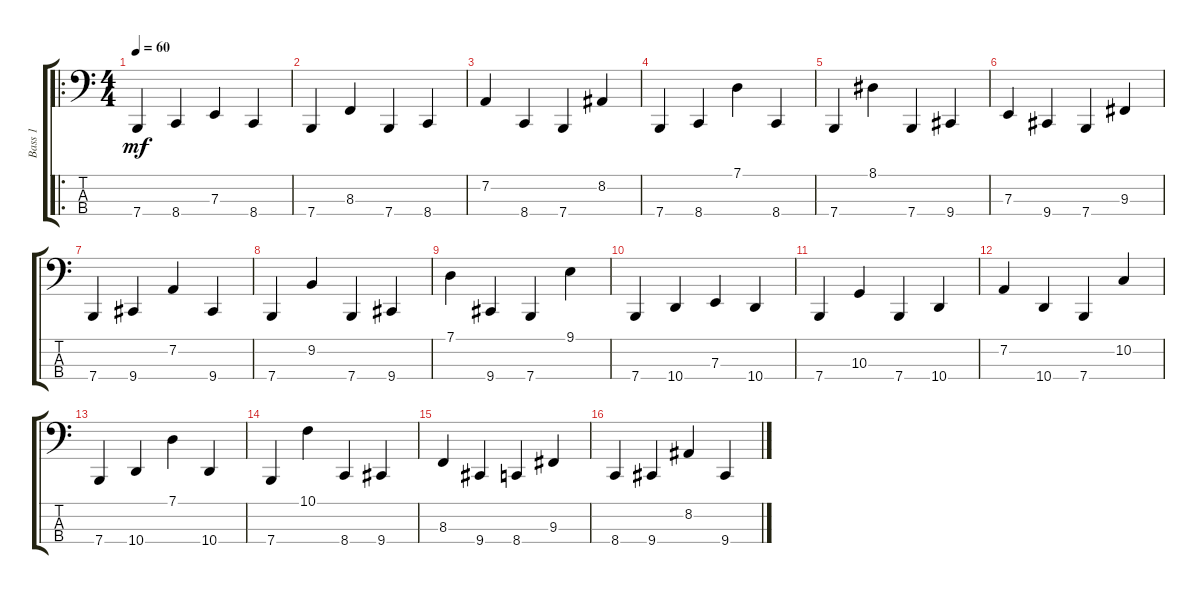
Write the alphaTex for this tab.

\track ("Bass 1" "Bass 1") {instrument acousticgrandpiano}
\staff {score tabs}
\tuning (G2 D2 A1 E1) {hide}
\ro
\ts (4 4)
\tempo 60
\clef f4
\ks c
7.4.4{dy mf instrument acousticgrandpiano} 8.4.4 7.3.4 8.4.4 |
7.4.4 8.3.4 7.4.4 8.4.4 |
7.2.4 8.4.4 7.4.4 8.2.4 |
7.4.4 8.4.4 7.1.4 8.4.4 |
7.4.4 8.1.4 7.4.4 9.4.4 |
7.3.4 9.4.4 7.4.4 9.3.4 |
7.4.4 9.4.4 7.2.4 9.4.4 |
7.4.4 9.2.4 7.4.4 9.4.4 |
7.1.4 9.4.4 7.4.4 9.1.4 |
7.4.4 10.4.4 7.3.4 10.4.4 |
7.4.4 10.3.4 7.4.4 10.4.4 |
7.2.4 10.4.4 7.4.4 10.2.4 |
7.4.4 10.4.4 7.1.4 10.4.4 |
7.4.4 10.1.4 8.4.4 9.4.4 |
8.3.4 9.4.4 8.4.4 9.3.4 |
8.4.4 9.4.4 8.2.4 9.4.4
